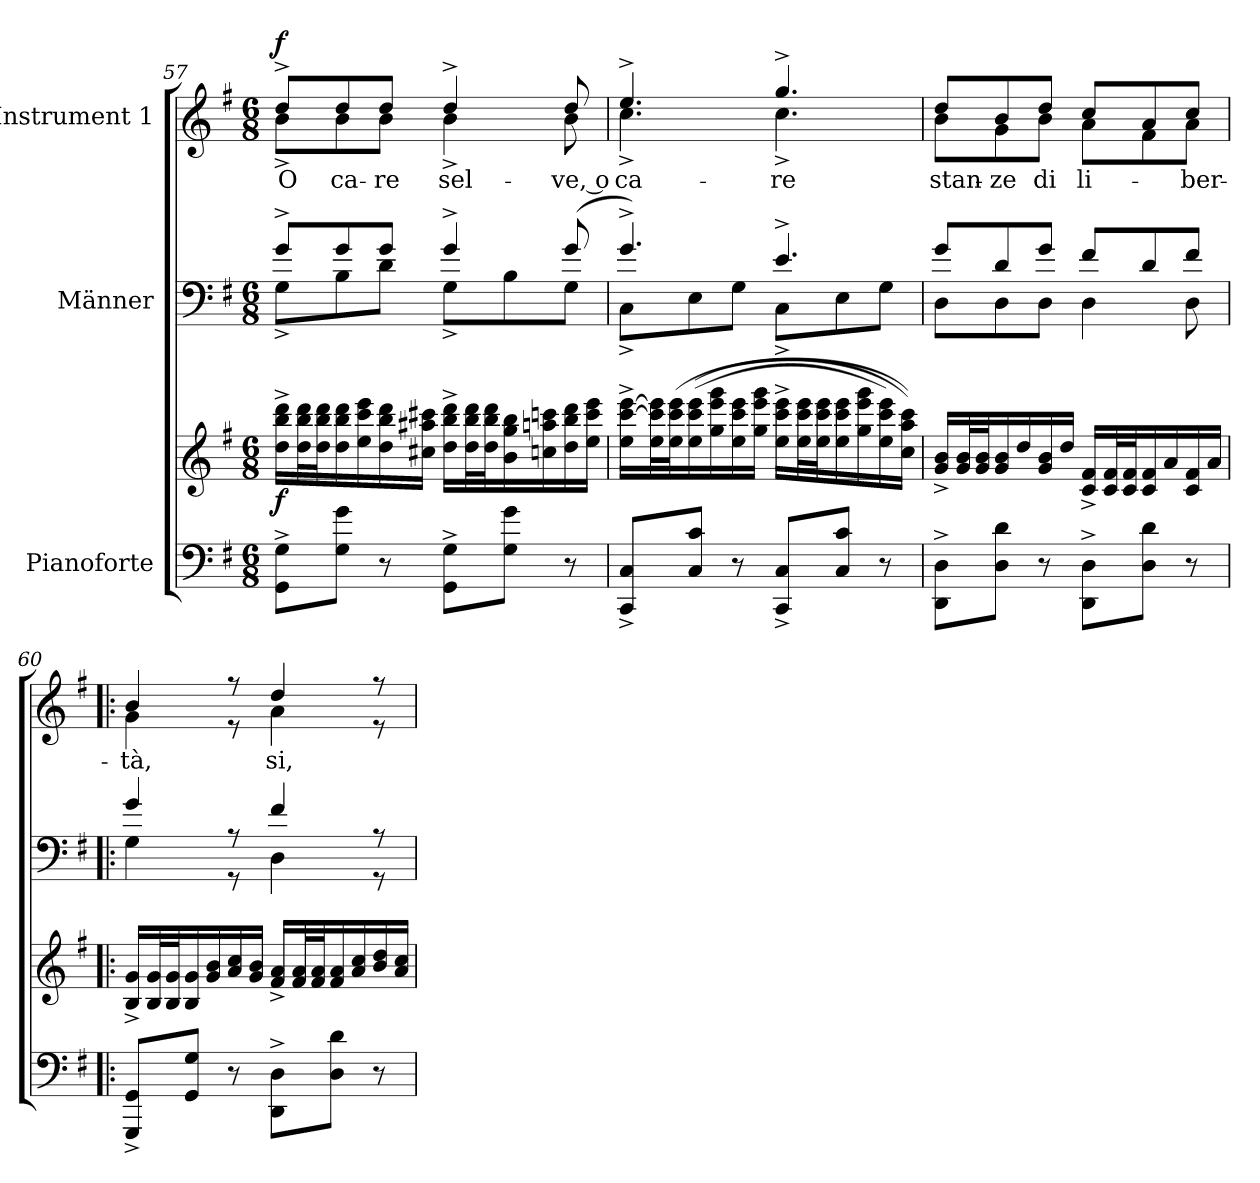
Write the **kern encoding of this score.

**kern	**kern	**dynam	**kern	**kern	**text	**dynam
*part3	*part3	*part3	*part2	*part1	*part1	*part1
*staff4	*staff3	*staff3/4	*staff2	*staff1	*staff1	*staff1
*I"Pianoforte	*	*	*I"Männer	*I"Instrument 1	*	*
!!LO:LB:g=z
*clefF4	*clefG2	*	*clefF4	*clefG2	*	*
*k[f#]	*k[f#]	*	*k[f#]	*k[f#]	*	*
*G:	*G:	*	*G:	*G:	*	*
*M6/8	*M6/8	*	*M6/8	*M6/8	*	*
=57	=57	=57	=57	=57	=57	=57
*	*	*	*^	*	*	*
!	!	!LO:DY:b	!	!	!	!LO:LY:b	!LO:DY:b
*	*	*	*	*	*^	*	*
8GG\^ 8G\^L	16dd\^ 16bb\^ 16ddd\^LL	f	8g^/L	8G^\L	8dd^/L	8b^\L	-O	f
.	32dd\ 32bb\ 32ddd\L	.	.	.	.	.	.	.
.	32dd\ 32bb\ 32ddd\J	.	.	.	.	.	.	.
!	!	!	!	!	!	!	!LO:LY:b	!
8G\ 8g\J	16dd\ 16bb\ 16ddd\	.	8g/	8B\	8dd/	8b\	ca-	.
.	16ee\ 16ccc\ 16eee\	.	.	.	.	.	.	.
!	!	!	!	!	!	!	!LO:LY:b	!
8r	16dd\ 16bb\ 16ddd\	.	8g/J	8d\J	8dd/J	8b\J	-re	.
.	16cc#X\ 16aa#X\ 16ccc#X\JJ	.	.	.	.	.	.	.
!	!	!	!	!	!	!	!LO:LY:b	!
8GG\^ 8G\^L	16dd\^ 16bb\^ 16ddd\^LL	.	4g^/	8G^\L	4dd^/	4b^\	sel-	.
.	32dd\ 32bb\ 32ddd\L	.	.	.	.	.	.	.
.	32dd\ 32bb\ 32ddd\J	.	.	.	.	.	.	.
8G\ 8g\J	16b\ 16gg\ 16bb\	.	.	8B\	.	.	.	.
.	16ccn\ 16aan\ 16cccn\	.	.	.	.	.	.	.
!	!	!	!	!	!	!	!LO:LY:b	!
8r	16dd\ 16bb\ 16ddd\	.	(>8g/	8G\J	8dd/	8b\	-ve, o	.
.	16ee\ 16ccc\ 16eee\JJ	.	.	.	.	.	.	.
=58	=58	=58	=58	=58	=58	=58	=58	=58
!	!	!	!	!	!	!	!LO:LY:b	!
8CC/^ 8C/^L	16ee\^ [16ccc\^ [16eee\^LL	.	4.g^/)	8C^\L	4.ee^/	4.cc^\	ca-	.
.	32ee\ 32ccc\] 32eee\]L	.	.	.	.	.	.	.
.	(<32ee\ 32ccc\ 32eee\J	.	.	.	.	.	.	.
8C/ 8c/J	(<(<16ee\ 16ccc\ 16eee\	.	.	8E\	.	.	.	.
.	16gg\ 16eee\ 16ggg\	.	.	.	.	.	.	.
8r	16ee\ 16ccc\ 16eee\	.	.	8G\J	.	.	.	.
.	16gg\ 16eee\ 16ggg\JJ	.	.	.	.	.	.	.
!	!	!	!	!	!	!	!LO:LY:b	!
8CC/^ 8C/^L	16ee\^ 16ccc\^ 16eee\^LL	.	4.e^/	8C^\L	4.gg^/	4.cc^\	-re	.
.	32ee\ 32ccc\ 32eee\L	.	.	.	.	.	.	.
.	32ee\ 32ccc\ 32eee\J	.	.	.	.	.	.	.
8C/ 8c/J	16ee\ 16ccc\ 16eee\	.	.	8E\	.	.	.	.
.	16gg\ 16eee\ 16ggg\	.	.	.	.	.	.	.
8r	16ee\ 16ccc\ 16eee\)	.	.	8G\J	.	.	.	.
.	16cc\ 16aa\ 16ccc\JJ))	.	.	.	.	.	.	.
=59	=59	=59	=59	=59	=59	=59	=59	=59
!	!	!	!	!	!	!	!LO:LY:b	!
8DD\^ 8D\^L	16g/^ 16b/^LL	.	8g/L	8D\L	8dd/L	8b\L	stan-	.
.	32g/ 32b/L	.	.	.	.	.	.	.
.	32g/ 32b/J	.	.	.	.	.	.	.
!	!	!	!	!	!	!	!LO:LY:b	!
8D\ 8d\J	16g/ 16b/	.	8d/	8D\	8b/	8g\	-ze	.
.	16dd/	.	.	.	.	.	.	.
!	!	!	!	!	!	!	!LO:LY:b	!
8r	16g/ 16b/	.	8g/J	8D\J	8dd/J	8b\J	di	.
.	16dd/JJ	.	.	.	.	.	.	.
!	!	!	!	!	!	!	!LO:LY:b	!
8DD\^ 8D\^L	16c/^ 16f#/^LL	.	8f#/L	4D\	8cc/L	8a\L	li-	.
.	32c/ 32f#/L	.	.	.	.	.	.	.
.	32c/ 32f#/J	.	.	.	.	.	.	.
8D\ 8d\J	16c/ 16f#/	.	8d/	.	8a/	8f#\	.	.
.	16a/	.	.	.	.	.	.	.
!	!	!	!	!	!	!	!LO:LY:b	!
8r	16c/ 16f#/	.	8f#/J	8D\	8cc/J	8a\J	-ber-	.
.	16a/JJ	.	.	.	.	.	.	.
!!LO:PB:g=z	!!
=60!|:	=60!|:	=60!|:	=60!|:	=60!|:	=60!|:	=60!|:	=60!|:	=60!|:
!	!	!	!	!	!	!	!LO:LY:b	!
8GGG/^ 8GG/^L	16B/^ 16g/^LL	.	4g/	4G\	4b/	4g\	-tà,	.
.	32B/ 32g/L	.	.	.	.	.	.	.
.	32B/ 32g/J	.	.	.	.	.	.	.
8GG/ 8G/J	16B/ 16g/	.	.	.	.	.	.	.
.	16g/ 16b/	.	.	.	.	.	.	.
8r	16a/ 16cc/	.	8rA	8rGG	8rff	8re	.	.
.	16g/ 16b/JJ	.	.	.	.	.	.	.
!	!	!	!	!	!	!	!LO:LY:b	!
8DD\^ 8D\^L	16f#/^ 16a/^LL	.	4f#/	4D\	4dd/	4a\	si,	.
.	32f#/ 32a/L	.	.	.	.	.	.	.
.	32f#/ 32a/J	.	.	.	.	.	.	.
8D\ 8d\J	16f#/ 16a/	.	.	.	.	.	.	.
.	16a/ 16cc/	.	.	.	.	.	.	.
8r	16b/ 16dd/	.	8rA	8rGG	8rff	8re	.	.
.	16a/ 16cc/JJ	.	.	.	.	.	.	.
*	*	*	*v	*v	*	*	*	*
*	*	*	*	*v	*v	*	*
=	=	=	=	=	=	=
*-	*-	*-	*-	*-	*-	*-
